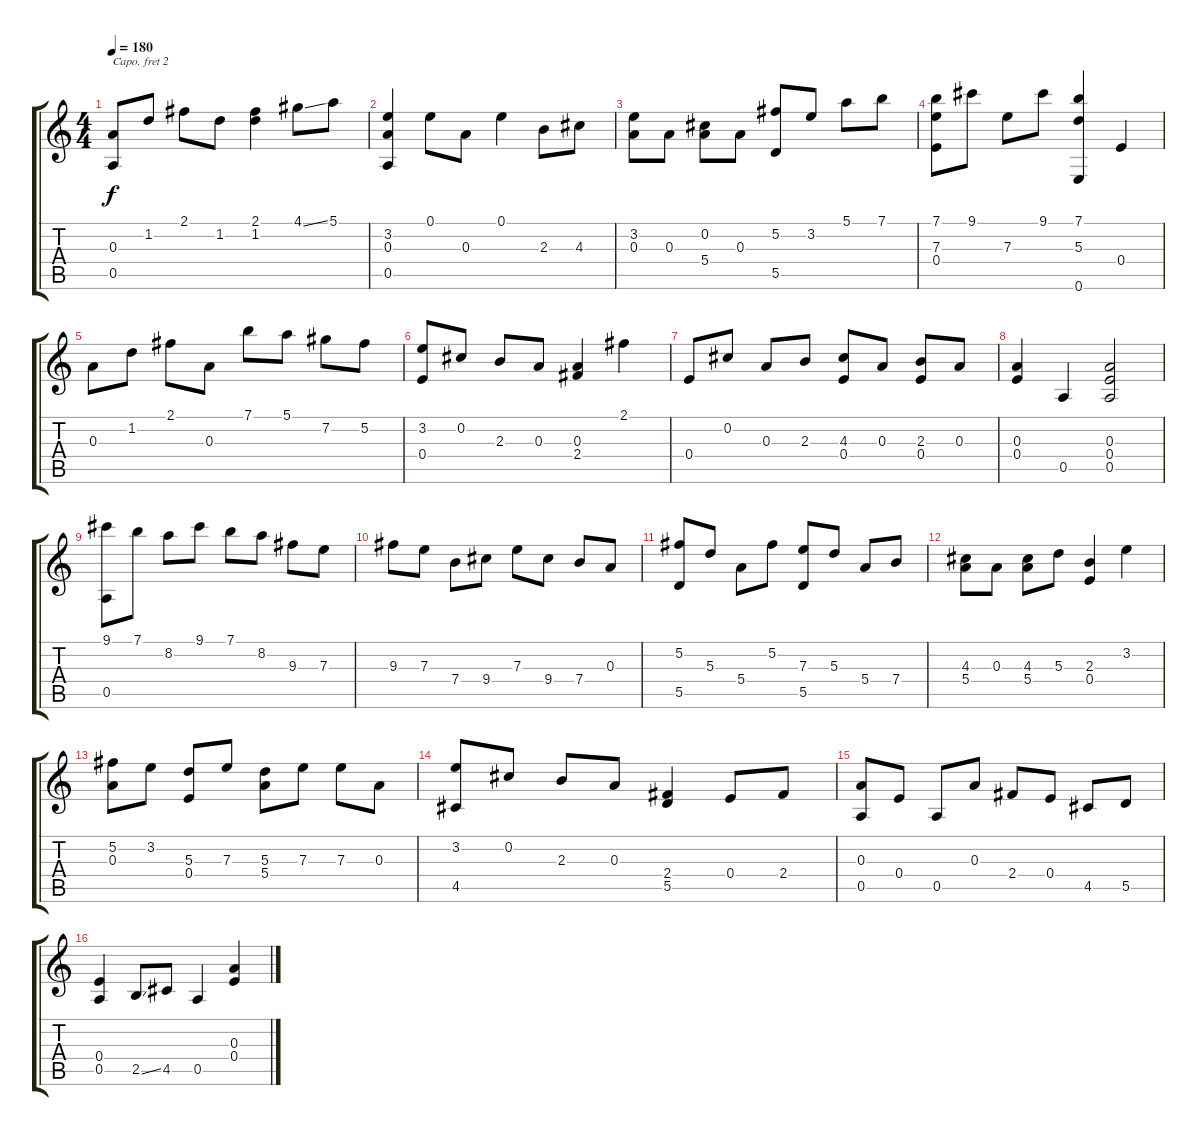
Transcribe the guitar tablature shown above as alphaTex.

\track "" {instrument acousticguitarsteel}
\staff {score tabs}
\capo 2
\tuning (D4 B3 G3 D3 G2 D2) {hide}
\ts (4 4)
\tempo 180
\clef g2
\ks c
(0.3 0.5).8{dy f} 1.2.8 2.1.8 1.2.8 (2.1 1.2).4 4.1{ss}.8 5.1.8 |
(3.2 0.3 0.5).4 0.1.8 0.3.8 0.1.4 2.3.8 4.3.8 |
(3.2 0.3).8 0.3.8 (0.2 5.4).8 0.3.8 (5.2 5.5).8 3.2.8 5.1.8 7.1.8 |
(7.1 7.3 0.4).8 9.1.8 7.3.8 9.1.8 (7.1 5.3 0.6).4 0.4.4 |
0.3.8 1.2.8 2.1.8 0.3.8 7.1.8 5.1.8 7.2.8 5.2.8 |
(3.2 0.4).8 0.2.8 2.3.8 0.3.8 (0.3 2.4).4 2.1.4 |
0.4.8 0.2.8 0.3.8 2.3.8 (4.3 0.4).8 0.3.8 (2.3 0.4).8 0.3.8 |
(0.3 0.4).4 0.5.4 (0.3 0.4 0.5).2 |
(9.1 0.5).8 7.1.8 8.2.8 9.1.8 7.1.8 8.2.8 9.3.8 7.3.8 |
9.3.8 7.3.8 7.4.8 9.4.8 7.3.8 9.4.8 7.4.8 0.3.8 |
(5.2 5.5).8 5.3.8 5.4.8 5.2.8 (7.3 5.5).8 5.3.8 5.4.8 7.4.8 |
(4.3 5.4).8 0.3.8 (4.3 5.4).8 5.3.8 (2.3 0.4).4 3.2.4 |
(5.2 0.3).8 3.2.8 (5.3 0.4).8 7.3.8 (5.3 5.4).8 7.3.8 7.3.8 0.3.8 |
(3.2 4.5).8 0.2.8 2.3.8 0.3.8 (2.4 5.5).4 0.4.8 2.4.8 |
(0.3 0.5).8 0.4.8 0.5.8 0.3.8 2.4.8 0.4.8 4.5.8 5.5.8 |
(0.4 0.5).4 2.5{ss}.8 4.5.8 0.5.4 (0.3 0.4).4
